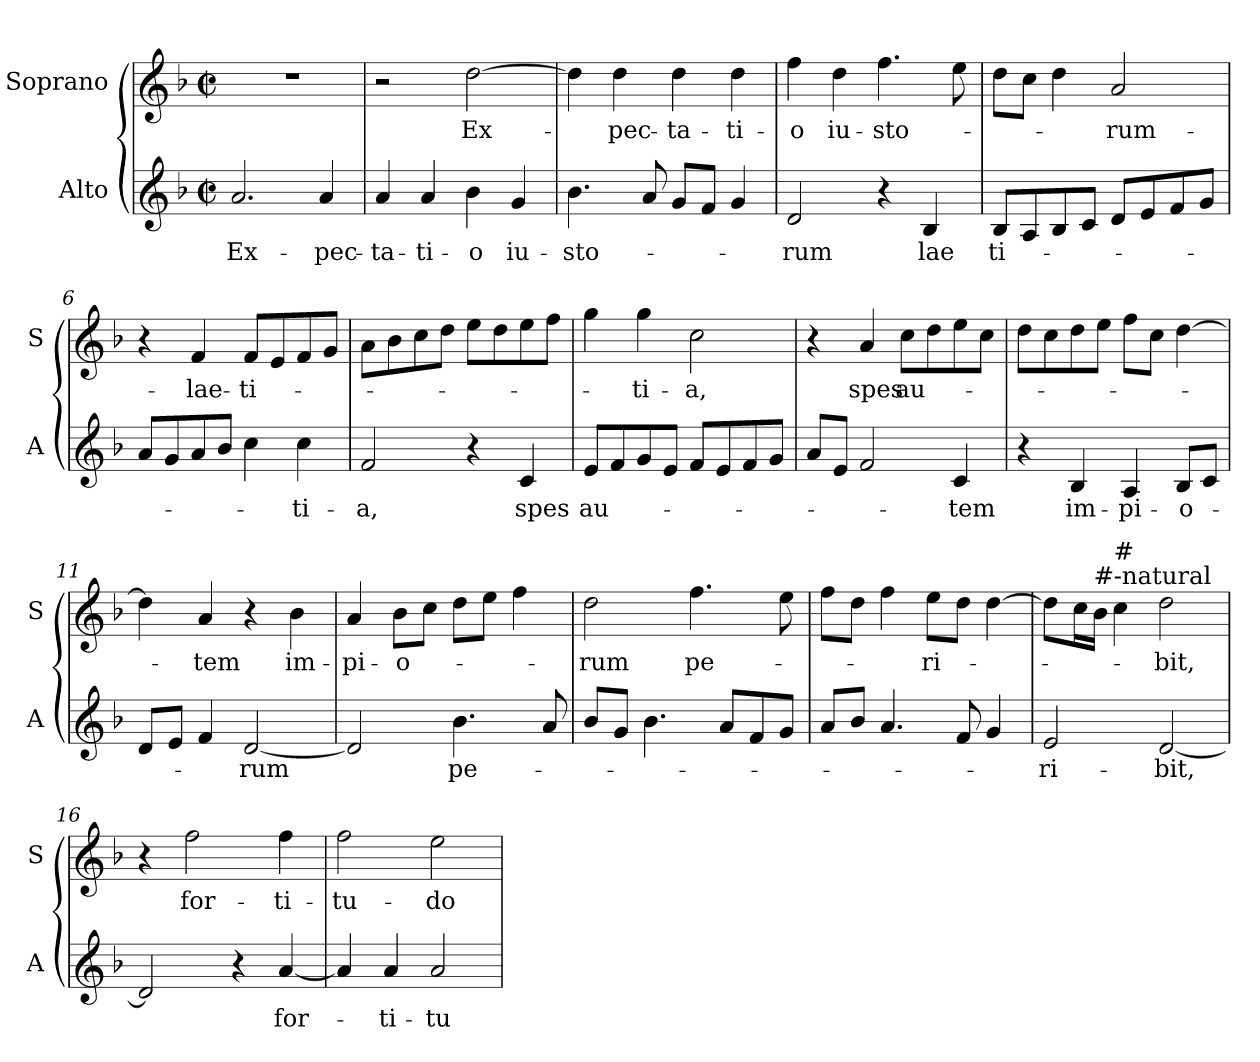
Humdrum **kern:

**kern	**text	**kern	**text
*part2	*part2	*part1	*part1
*staff2	*staff2	*staff1	*staff1
*I"Alto	*	*I"Soprano	*
*I'A	*	*I'S	*
*clefG2	*	*clefG2	*
*k[b-]	*	*k[b-]	*
*F:	*	*F:	*
*M2/2	*	*M2/2	*
*met(c|)	*	*met(c|)	*
=1	=1	=1	=1
!	!LO:LY:b	!	!
2.a/	Ex-	1r	.
!	!LO:LY:b	!	!
4a/	-pec-	.	.
=2	=2	=2	=2
!	!LO:LY:b	!	!
4a/	-ta-	2r	.
!	!LO:LY:b	!	!
4a/	-ti-	.	.
!	!LO:LY:b	!	!LO:LY:b
4b-\	-o	[2dd\	Ex-
!	!LO:LY:b	!	!
4g/	iu-	.	.
=3	=3	=3	=3
!	!LO:LY:b	!	!
4.b-\	-sto-	4dd\]	.
!	!	!	!LO:LY:b
.	.	4dd\	-pec-
8a/	.	.	.
!	!	!	!LO:LY:b
8g/L	.	4dd\	-ta-
8f/J	.	.	.
!	!	!	!LO:LY:b
4g/	.	4dd\	-ti-
=4	=4	=4	=4
!	!LO:LY:b	!	!LO:LY:b
2d/	-rum	4ff\	-o
!	!	!	!LO:LY:b
.	.	4dd\	iu-
!	!	!	!LO:LY:b
4r	.	4.ff\	-sto-
!	!LO:LY:b	!	!
4B-/	lae	.	.
.	.	8ee\	.
!!LO:LB:g=z
=5	=5	=5	=5
!	!LO:LY:b	!	!
8B-/L	ti-	8dd\L	.
8A/	.	8cc\J	.
8B-/	.	4dd\	.
8c/J	.	.	.
!	!	!	!LO:LY:b
8d/L	.	2a/	-rum-
8e/	.	.	.
8f/	.	.	.
8g/J	.	.	.
=6	=6	=6	=6
8a/L	.	4r	.
8g/	.	.	.
!	!	!	!LO:LY:b
8a/	.	4f/	-lae-
8b-/J	.	.	.
!	!	!	!LO:LY:b
4cc\	.	8f/L	-ti-
.	.	8e/	.
!	!LO:LY:b	!	!
4cc\	-ti-	8f/	.
.	.	8g/J	.
=7	=7	=7	=7
!	!LO:LY:b	!	!
2f/	-a,	8a\L	.
.	.	8b-\	.
.	.	8cc\	.
.	.	8dd\J	.
4r	.	8ee\L	.
.	.	8dd\	.
!	!LO:LY:b	!	!
4c/	spes	8ee\	.
.	.	8ff\J	.
=8	=8	=8	=8
!	!LO:LY:b	!	!
8e/L	au-	4gg\	.
8f/	.	.	.
!	!	!	!LO:LY:b
8g/	.	4gg\	-ti-
8e/J	.	.	.
!	!	!	!LO:LY:b
8f/L	.	2cc\	-a,
8e/	.	.	.
8f/	.	.	.
8g/J	.	.	.
!!LO:LB:g=z
=9	=9	=9	=9
8a/L	.	4r	.
8e/J	.	.	.
!	!	!	!LO:LY:b
2f/	.	4a/	spes
!	!	!	!LO:LY:b
.	.	8cc\L	au-
.	.	8dd\	.
!	!LO:LY:b	!	!
4c/	-tem	8ee\	.
.	.	8cc\J	.
=10	=10	=10	=10
4r	.	8dd\L	.
.	.	8cc\	.
!	!LO:LY:b	!	!
4B-/	im-	8dd\	.
.	.	8ee\J	.
!	!LO:LY:b	!	!
4A/	-pi-	8ff\L	.
.	.	8cc\J	.
!	!LO:LY:b	!	!
8B-/L	-o-	[4dd\	.
8c/J	.	.	.
=11	=11	=11	=11
8d/L	.	4dd\]	.
8e/J	.	.	.
!	!	!	!LO:LY:b
4f/	.	4a/	-tem
!	!LO:LY:b	!	!
[2d/	-rum	4r	.
!	!	!	!LO:LY:b
.	.	4b-\	im-
=12	=12	=12	=12
!	!	!	!LO:LY:b
2d/]	.	4a/	-pi-
!	!	!	!LO:LY:b
.	.	8b-\L	-o-
.	.	8cc\J	.
!	!LO:LY:b	!	!
4.b-\	pe-	8dd\L	.
.	.	8ee\J	.
.	.	4ff\	.
8a/	.	.	.
!!LO:LB:g=z
=13	=13	=13	=13
!	!	!	!LO:LY:b
8b-/L	.	2dd\	-rum
8g/J	.	.	.
4.b-\	.	.	.
!	!	!	!LO:LY:b
.	.	4.ff\	pe-
8a/L	.	.	.
8f/	.	.	.
8g/J	.	8ee\	.
=14	=14	=14	=14
8a/L	.	8ff\L	.
8b-/J	.	8dd\J	.
4.a/	.	4ff\	.
!	!	!	!LO:LY:b
.	.	8ee\L	-ri-
8f/	.	8dd\J	.
4g/	.	[4dd\	.
=15	=15	=15	=15
!	!LO:LY:b	!	!
2e/	-ri-	8dd\L]	.
.	.	16cc\L	.
!	!	!LO:TX:a:t=#	!
.	.	16b-\JJ	.
!	!	!LO:TX:a:t=-natural	!
!	!	!LO:TX:a:t=#	!
.	.	4cc\	.
!	!LO:LY:b	!	!LO:LY:b
[2d/	-bit,	2dd\	-bit,
=16	=16	=16	=16
2d/]	.	4r	.
!	!	!	!LO:LY:b
.	.	2ff\	for-
4r	.	.	.
!	!LO:LY:b	!	!LO:LY:b
[4a/	for-	4ff\	-ti-
!!LO:LB:g=z
=17	=17	=17	=17
!	!	!	!LO:LY:b
4a/]	.	2ff\	-tu-
!	!LO:LY:b	!	!
4a/	-ti-	.	.
!	!LO:LY:b	!	!LO:LY:b
2a/	-tu-	2ee\	-do
=	=	=	=
*-	*-	*-	*-
